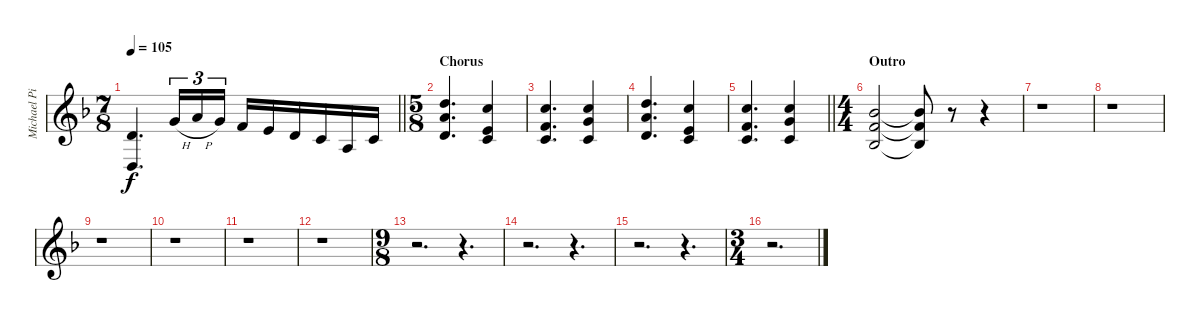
\track ("Michael Pinella Strings" "Michael Pi") {instrument stringensemble1}
\staff {score}
\tuning (D4 A3 F3 C3 G2 D2) {hide}
\ts (7 8)
\tempo 105
\clef g2
\barLineRight lightlight
\ks dminor
(9.3 7.5).4{d dy f} 10.2{h}.16{tu (3 2)} 12.2{h}.16{tu (3 2)} 10.2.16{tu (3 2)} 12.3.16 11.3.16 9.3.16 12.4.16 9.4.16 12.4.16 |
\ts (5 8)
\section ("" "Chorus")
(12.1 12.2 9.3).4{d} (10.1 7.2 7.3).4 |
(10.1 8.2 7.3).4{d} (10.1 10.2 7.3).4 |
(12.1 12.2 9.3).4{d} (10.1 7.2 7.3).4 |
\barLineRight lightlight
(10.1 8.2 7.3).4{d} (10.1 10.2 7.3).4 |
\ts (4 4)
\section ("" "Outro")
(8.1 8.2 5.3).2 (8.1{t} 8.2{t} 5.3{t}).8 r.8 r.4 |
r.1 |
r.1 |
r.1 |
r.1 |
r.1 |
r.1 |
\ts (9 8)
r.2{d} r.4{d} |
r.2{d} r.4{d} |
r.2{d} r.4{d} |
\ts (3 4)
r.2{d}
